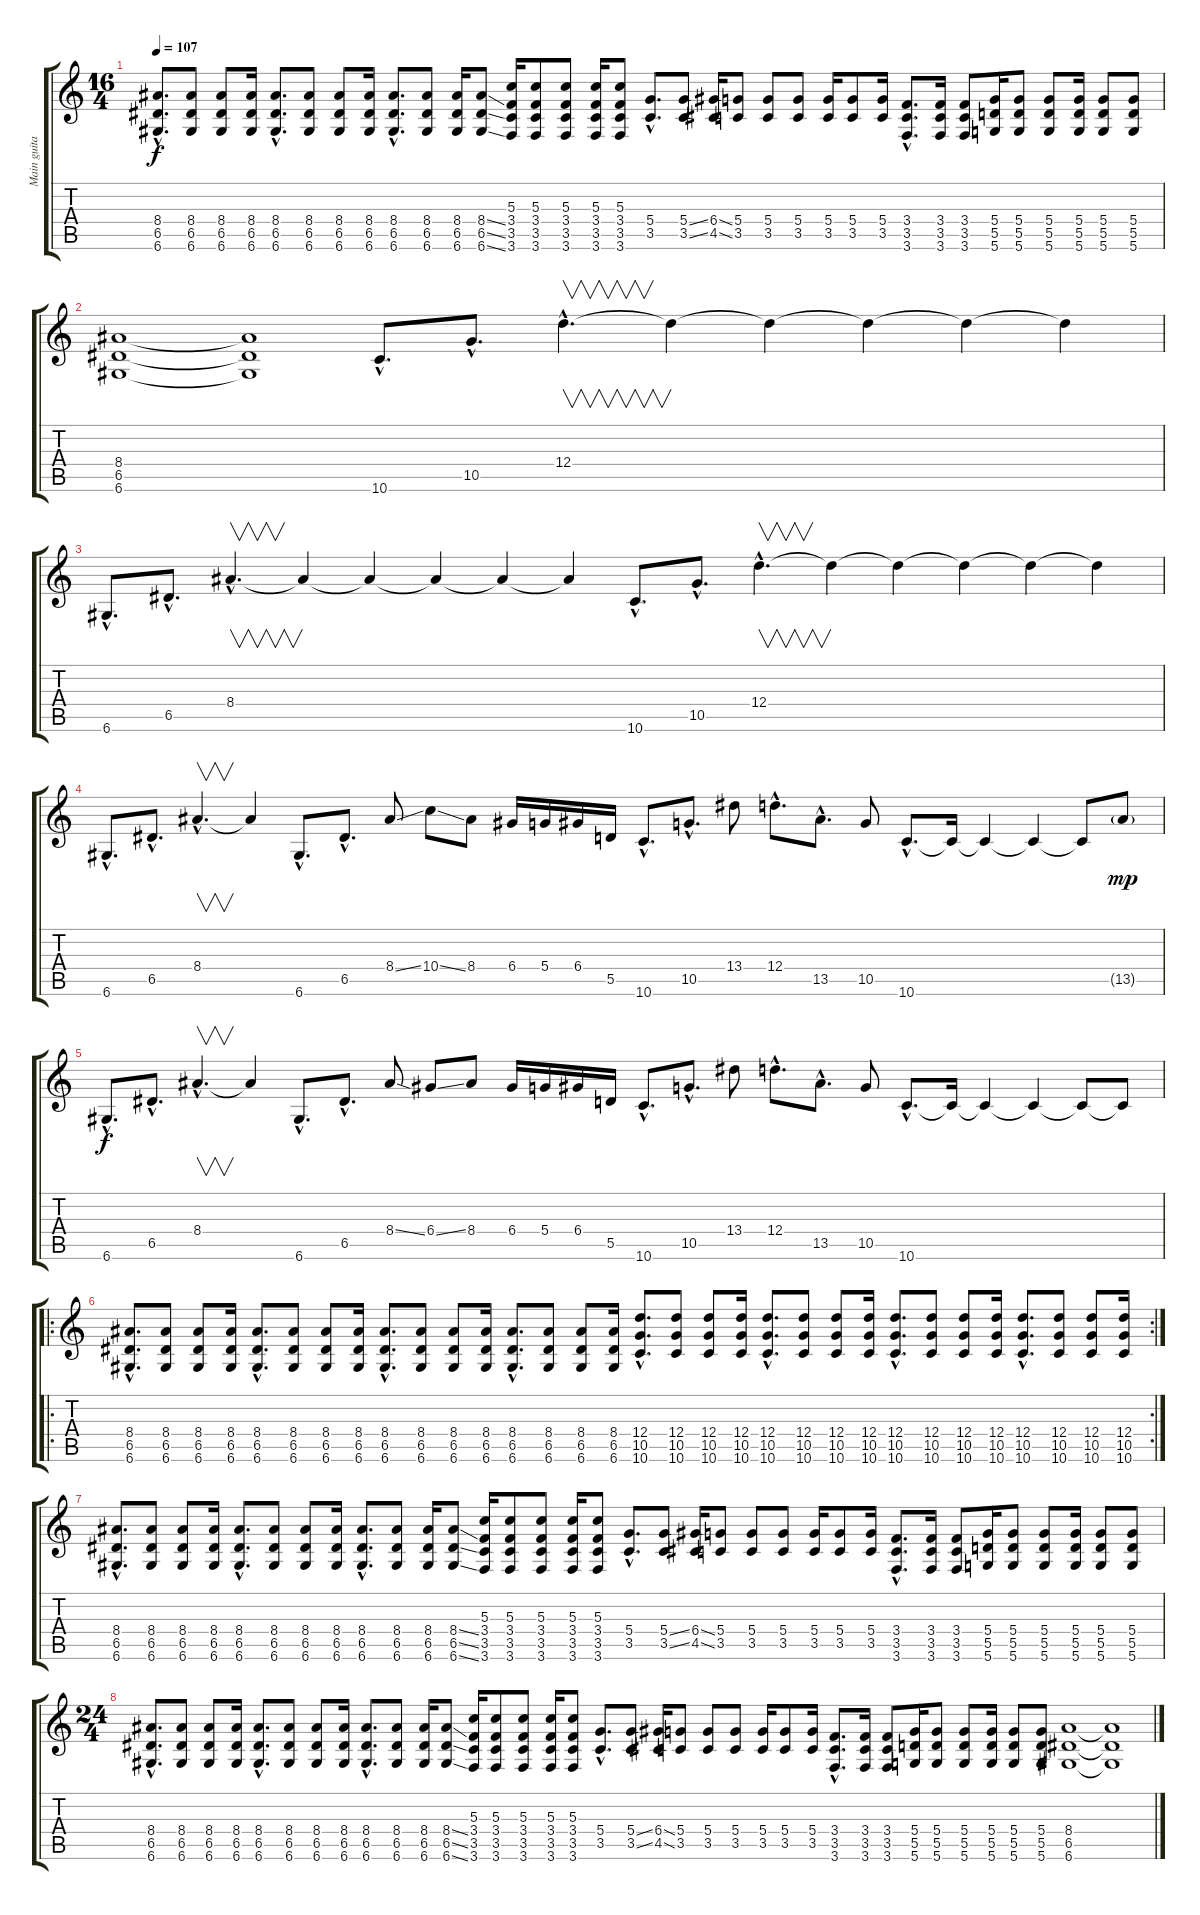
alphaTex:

\track ("Main guitar" "Main guita") {instrument overdrivenguitar}
\staff {score tabs}
\tuning (E4 B3 G3 D3 A2 D2) {hide}
\ts (16 4)
\tempo 107
\clef g2
\ks c
(8.4{hac} 6.5{hac} 6.6{hac}).8{d dy f} (8.4 6.5 6.6).8 (8.4 6.5 6.6).8 (8.4 6.5 6.6).16 (8.4{hac} 6.5{hac} 6.6{hac}).8{d} (8.4 6.5 6.6).8 (8.4 6.5 6.6).8 (8.4 6.5 6.6).16 (8.4{hac} 6.5{hac} 6.6{hac}).8{d} (8.4 6.5 6.6).8 (8.4 6.5 6.6).16 (8.4{ss} 6.5{ss} 6.6{ss}).8 (5.3 3.4 3.5 3.6).16 (5.3 3.4 3.5 3.6).8 (5.3 3.4 3.5 3.6).8 (5.3 3.4 3.5 3.6).16 (5.3 3.4 3.5 3.6).8 (5.4{hac} 3.5{hac}).8{d} (5.4{ss} 3.5{ss}).8 (6.4{ss} 4.5{ss}).16 (5.4 3.5).8 (5.4 3.5).8 (5.4 3.5).8 (5.4 3.5).16 (5.4 3.5).8 (5.4 3.5).16 (3.4{hac} 3.5{hac} 3.6{hac}).8{d} (3.4 3.5 3.6).16 (3.4 3.5 3.6).8 (5.4 5.5 5.6).16 (5.4 5.5 5.6).8 (5.4 5.5 5.6).8 (5.4 5.5 5.6).16 (5.4 5.5 5.6).8 (5.4 5.5 5.6).8 |
(8.4 6.5 6.6).1 (8.4{t} 6.5{t} 6.6{t}).1 10.6{hac}.8{d} 10.5{hac}.8{d} 12.4{hac}.4{v d} 12.4{t}.4 12.4{t}.4 12.4{t}.4 12.4{t}.4 12.4{t}.4 |
6.6{hac}.8{d} 6.5{hac}.8{d} 8.4{hac}.4{v d} 8.4{t}.4 8.4{t}.4 8.4{t}.4 8.4{t}.4 8.4{t}.4 10.6{hac}.8{d} 10.5{hac}.8{d} 12.4{hac}.4{v d} 12.4{t}.4 12.4{t}.4 12.4{t}.4 12.4{t}.4 12.4{t}.4 |
6.6{hac}.8{d} 6.5{hac}.8{d} 8.4{hac}.4{v d} 8.4{t}.4 6.6{hac}.8{d} 6.5{hac}.8{d} 8.4{ss}.8 10.4{ss}.8 8.4.8 6.4.16 5.4.16 6.4.16 5.5.16 10.6{hac}.8{d} 10.5{hac}.8{d} 13.4.8 12.4{hac}.8{d} 13.5{hac}.8{d} 10.5.8 10.6{hac}.8{d} 10.6{t}.16 10.6{t}.4 10.6{t}.4 10.6{t}.8 13.5{g}.8{dy mp} |
6.6{hac}.8{d dy f} 6.5{hac}.8{d} 8.4{hac}.4{v d} 8.4{t}.4 6.6{hac}.8{d} 6.5{hac}.8{d} 8.4{ss}.8 6.4{ss}.8 8.4.8 6.4.16 5.4.16 6.4.16 5.5.16 10.6{hac}.8{d} 10.5{hac}.8{d} 13.4.8 12.4{hac}.8{d} 13.5{hac}.8{d} 10.5.8 10.6{hac}.8{d} 10.6{t}.16 10.6{t}.4 10.6{t}.4 10.6{t}.8 10.6{t}.8 |
\ro
\rc 2
(8.4{hac} 6.5{hac} 6.6{hac}).8{d} (8.4 6.5 6.6).8 (8.4 6.5 6.6).8 (8.4 6.5 6.6).16 (8.4{hac} 6.5{hac} 6.6{hac}).8{d} (8.4 6.5 6.6).8 (8.4 6.5 6.6).8 (8.4 6.5 6.6).16 (8.4{hac} 6.5{hac} 6.6{hac}).8{d} (8.4 6.5 6.6).8 (8.4 6.5 6.6).8 (8.4 6.5 6.6).16 (8.4{hac} 6.5{hac} 6.6{hac}).8{d} (8.4 6.5 6.6).8 (8.4 6.5 6.6).8 (8.4 6.5 6.6).16 (12.4{hac} 10.5{hac} 10.6{hac}).8{d} (12.4 10.5 10.6).8 (12.4 10.5 10.6).8 (12.4 10.5 10.6).16 (12.4{hac} 10.5{hac} 10.6{hac}).8{d} (12.4 10.5 10.6).8 (12.4 10.5 10.6).8 (12.4 10.5 10.6).16 (12.4{hac} 10.5{hac} 10.6{hac}).8{d} (12.4 10.5 10.6).8 (12.4 10.5 10.6).8 (12.4 10.5 10.6).16 (12.4{hac} 10.5{hac} 10.6{hac}).8{d} (12.4 10.5 10.6).8 (12.4 10.5 10.6).8 (12.4 10.5 10.6).16 |
(8.4{hac} 6.5{hac} 6.6{hac}).8{d} (8.4 6.5 6.6).8 (8.4 6.5 6.6).8 (8.4 6.5 6.6).16 (8.4{hac} 6.5{hac} 6.6{hac}).8{d} (8.4 6.5 6.6).8 (8.4 6.5 6.6).8 (8.4 6.5 6.6).16 (8.4{hac} 6.5{hac} 6.6{hac}).8{d} (8.4 6.5 6.6).8 (8.4 6.5 6.6).16 (8.4{ss} 6.5{ss} 6.6{ss}).8 (5.3 3.4 3.5 3.6).16 (5.3 3.4 3.5 3.6).8 (5.3 3.4 3.5 3.6).8 (5.3 3.4 3.5 3.6).16 (5.3 3.4 3.5 3.6).8 (5.4{hac} 3.5{hac}).8{d} (5.4{ss} 3.5{ss}).8 (6.4{ss} 4.5{ss}).16 (5.4 3.5).8 (5.4 3.5).8 (5.4 3.5).8 (5.4 3.5).16 (5.4 3.5).8 (5.4 3.5).16 (3.4{hac} 3.5{hac} 3.6{hac}).8{d} (3.4 3.5 3.6).16 (3.4 3.5 3.6).8 (5.4 5.5 5.6).16 (5.4 5.5 5.6).8 (5.4 5.5 5.6).8 (5.4 5.5 5.6).16 (5.4 5.5 5.6).8 (5.4 5.5 5.6).8 |
\ts (24 4)
(8.4{hac} 6.5{hac} 6.6{hac}).8{d} (8.4 6.5 6.6).8 (8.4 6.5 6.6).8 (8.4 6.5 6.6).16 (8.4{hac} 6.5{hac} 6.6{hac}).8{d} (8.4 6.5 6.6).8 (8.4 6.5 6.6).8 (8.4 6.5 6.6).16 (8.4{hac} 6.5{hac} 6.6{hac}).8{d} (8.4 6.5 6.6).8 (8.4 6.5 6.6).16 (8.4{ss} 6.5{ss} 6.6{ss}).8 (5.3 3.4 3.5 3.6).16 (5.3 3.4 3.5 3.6).8 (5.3 3.4 3.5 3.6).8 (5.3 3.4 3.5 3.6).16 (5.3 3.4 3.5 3.6).8 (5.4{hac} 3.5{hac}).8{d} (5.4{ss} 3.5{ss}).8 (6.4{ss} 4.5{ss}).16 (5.4 3.5).8 (5.4 3.5).8 (5.4 3.5).8 (5.4 3.5).16 (5.4 3.5).8 (5.4 3.5).16 (3.4{hac} 3.5{hac} 3.6{hac}).8{d} (3.4 3.5 3.6).16 (3.4 3.5 3.6).8 (5.4 5.5 5.6).16 (5.4 5.5 5.6).8 (5.4 5.5 5.6).8 (5.4 5.5 5.6).16 (5.4 5.5 5.6).8 (5.4 5.5 5.6).8 (8.4 6.5 6.6).1 (8.4{t} 6.5{t} 6.6{t}).1
